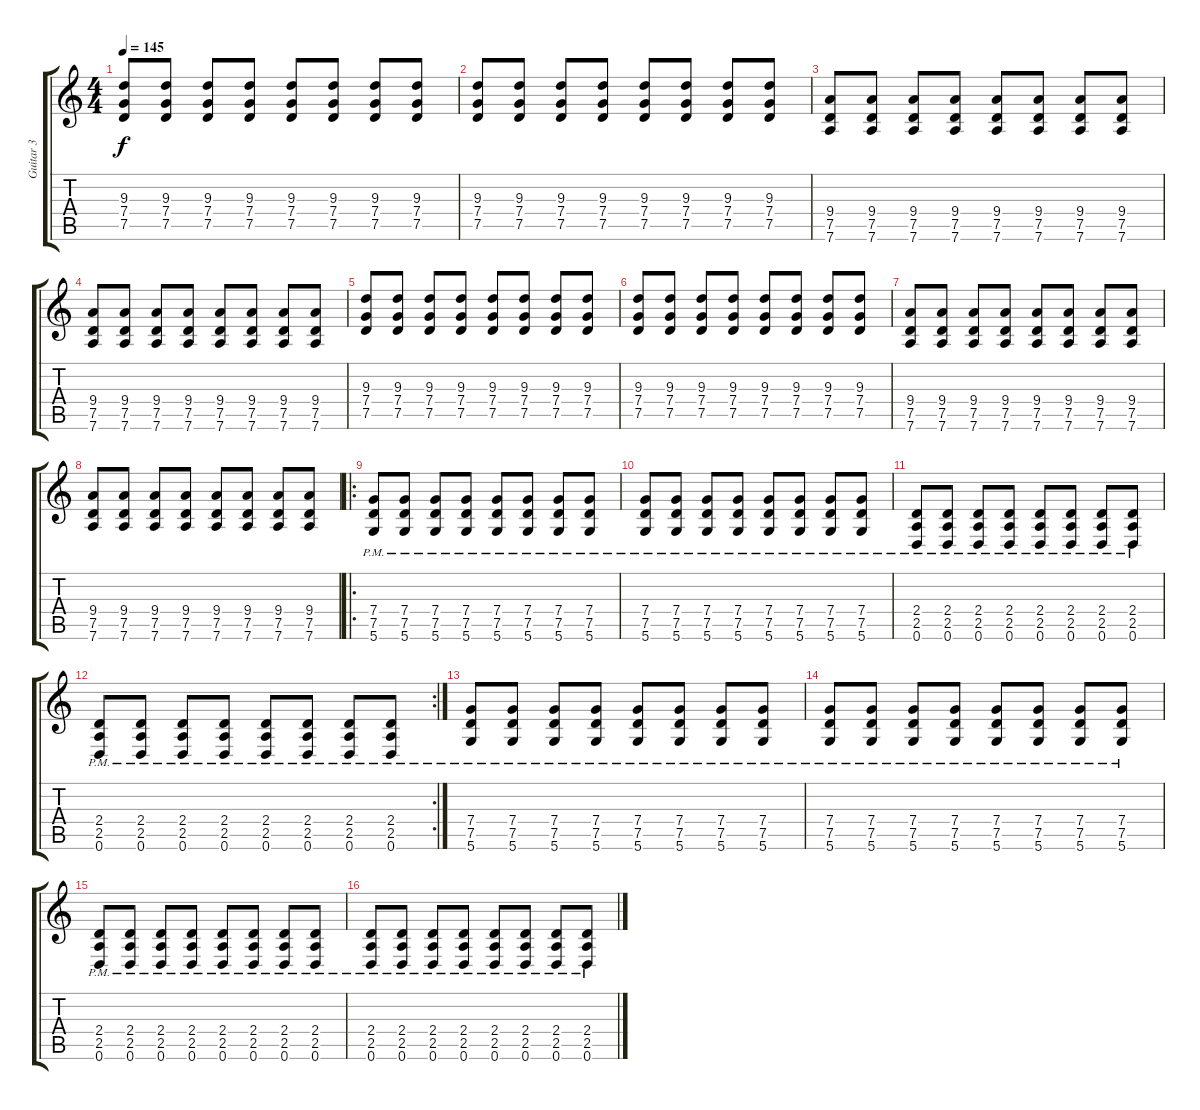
\track ("Guitar 3" "Guitar 3") {instrument distortionguitar}
\staff {score tabs}
\tuning (D4 A3 F3 C3 G2 D2) {hide}
\ts (4 4)
\tempo 145
\clef g2
\ks c
(9.3 7.4 7.5).8{dy f} (9.3 7.4 7.5).8 (9.3 7.4 7.5).8 (9.3 7.4 7.5).8 (9.3 7.4 7.5).8 (9.3 7.4 7.5).8 (9.3 7.4 7.5).8 (9.3 7.4 7.5).8 |
(9.3 7.4 7.5).8 (9.3 7.4 7.5).8 (9.3 7.4 7.5).8 (9.3 7.4 7.5).8 (9.3 7.4 7.5).8 (9.3 7.4 7.5).8 (9.3 7.4 7.5).8 (9.3 7.4 7.5).8 |
(9.4 7.5 7.6).8 (9.4 7.5 7.6).8 (9.4 7.5 7.6).8 (9.4 7.5 7.6).8 (9.4 7.5 7.6).8 (9.4 7.5 7.6).8 (9.4 7.5 7.6).8 (9.4 7.5 7.6).8 |
(9.4 7.5 7.6).8 (9.4 7.5 7.6).8 (9.4 7.5 7.6).8 (9.4 7.5 7.6).8 (9.4 7.5 7.6).8 (9.4 7.5 7.6).8 (9.4 7.5 7.6).8 (9.4 7.5 7.6).8 |
(9.3 7.4 7.5).8 (9.3 7.4 7.5).8 (9.3 7.4 7.5).8 (9.3 7.4 7.5).8 (9.3 7.4 7.5).8 (9.3 7.4 7.5).8 (9.3 7.4 7.5).8 (9.3 7.4 7.5).8 |
(9.3 7.4 7.5).8 (9.3 7.4 7.5).8 (9.3 7.4 7.5).8 (9.3 7.4 7.5).8 (9.3 7.4 7.5).8 (9.3 7.4 7.5).8 (9.3 7.4 7.5).8 (9.3 7.4 7.5).8 |
(9.4 7.5 7.6).8 (9.4 7.5 7.6).8 (9.4 7.5 7.6).8 (9.4 7.5 7.6).8 (9.4 7.5 7.6).8 (9.4 7.5 7.6).8 (9.4 7.5 7.6).8 (9.4 7.5 7.6).8 |
(9.4 7.5 7.6).8 (9.4 7.5 7.6).8 (9.4 7.5 7.6).8 (9.4 7.5 7.6).8 (9.4 7.5 7.6).8 (9.4 7.5 7.6).8 (9.4 7.5 7.6).8 (9.4 7.5 7.6).8 |
\ro
(7.4{pm} 7.5{pm} 5.6{pm}).8 (7.4{pm} 7.5{pm} 5.6{pm}).8 (7.4{pm} 7.5{pm} 5.6{pm}).8 (7.4{pm} 7.5{pm} 5.6{pm}).8 (7.4{pm} 7.5{pm} 5.6{pm}).8 (7.4{pm} 7.5{pm} 5.6{pm}).8 (7.4{pm} 7.5{pm} 5.6{pm}).8 (7.4{pm} 7.5{pm} 5.6{pm}).8 |
(7.4{pm} 7.5{pm} 5.6{pm}).8 (7.4{pm} 7.5{pm} 5.6{pm}).8 (7.4{pm} 7.5{pm} 5.6{pm}).8 (7.4{pm} 7.5{pm} 5.6{pm}).8 (7.4{pm} 7.5{pm} 5.6{pm}).8 (7.4{pm} 7.5{pm} 5.6{pm}).8 (7.4{pm} 7.5{pm} 5.6{pm}).8 (7.4{pm} 7.5{pm} 5.6{pm}).8 |
(2.4{pm} 2.5{pm} 0.6{pm}).8 (2.4{pm} 2.5{pm} 0.6{pm}).8 (2.4{pm} 2.5{pm} 0.6{pm}).8 (2.4{pm} 2.5{pm} 0.6{pm}).8 (2.4{pm} 2.5{pm} 0.6{pm}).8 (2.4{pm} 2.5{pm} 0.6{pm}).8 (2.4{pm} 2.5{pm} 0.6{pm}).8 (2.4{pm} 2.5{pm} 0.6{pm}).8 |
\rc 2
(2.4{pm} 2.5{pm} 0.6{pm}).8 (2.4{pm} 2.5{pm} 0.6{pm}).8 (2.4{pm} 2.5{pm} 0.6{pm}).8 (2.4{pm} 2.5{pm} 0.6{pm}).8 (2.4{pm} 2.5{pm} 0.6{pm}).8 (2.4{pm} 2.5{pm} 0.6{pm}).8 (2.4{pm} 2.5{pm} 0.6{pm}).8 (2.4{pm} 2.5{pm} 0.6{pm}).8 |
(7.4{pm} 7.5{pm} 5.6{pm}).8 (7.4{pm} 7.5{pm} 5.6{pm}).8 (7.4{pm} 7.5{pm} 5.6{pm}).8 (7.4{pm} 7.5{pm} 5.6{pm}).8 (7.4{pm} 7.5{pm} 5.6{pm}).8 (7.4{pm} 7.5{pm} 5.6{pm}).8 (7.4{pm} 7.5{pm} 5.6{pm}).8 (7.4{pm} 7.5{pm} 5.6{pm}).8 |
(7.4{pm} 7.5{pm} 5.6{pm}).8 (7.4{pm} 7.5{pm} 5.6{pm}).8 (7.4{pm} 7.5{pm} 5.6{pm}).8 (7.4{pm} 7.5{pm} 5.6{pm}).8 (7.4{pm} 7.5{pm} 5.6{pm}).8 (7.4{pm} 7.5{pm} 5.6{pm}).8 (7.4{pm} 7.5{pm} 5.6{pm}).8 (7.4{pm} 7.5{pm} 5.6{pm}).8 |
(2.4{pm} 2.5{pm} 0.6{pm}).8 (2.4{pm} 2.5{pm} 0.6{pm}).8 (2.4{pm} 2.5{pm} 0.6{pm}).8 (2.4{pm} 2.5{pm} 0.6{pm}).8 (2.4{pm} 2.5{pm} 0.6{pm}).8 (2.4{pm} 2.5{pm} 0.6{pm}).8 (2.4{pm} 2.5{pm} 0.6{pm}).8 (2.4{pm} 2.5{pm} 0.6{pm}).8 |
(2.4{pm} 2.5{pm} 0.6{pm}).8 (2.4{pm} 2.5{pm} 0.6{pm}).8 (2.4{pm} 2.5{pm} 0.6{pm}).8 (2.4{pm} 2.5{pm} 0.6{pm}).8 (2.4{pm} 2.5{pm} 0.6{pm}).8 (2.4{pm} 2.5{pm} 0.6{pm}).8 (2.4{pm} 2.5{pm} 0.6{pm}).8 (2.4{pm} 2.5{pm} 0.6{pm}).8
